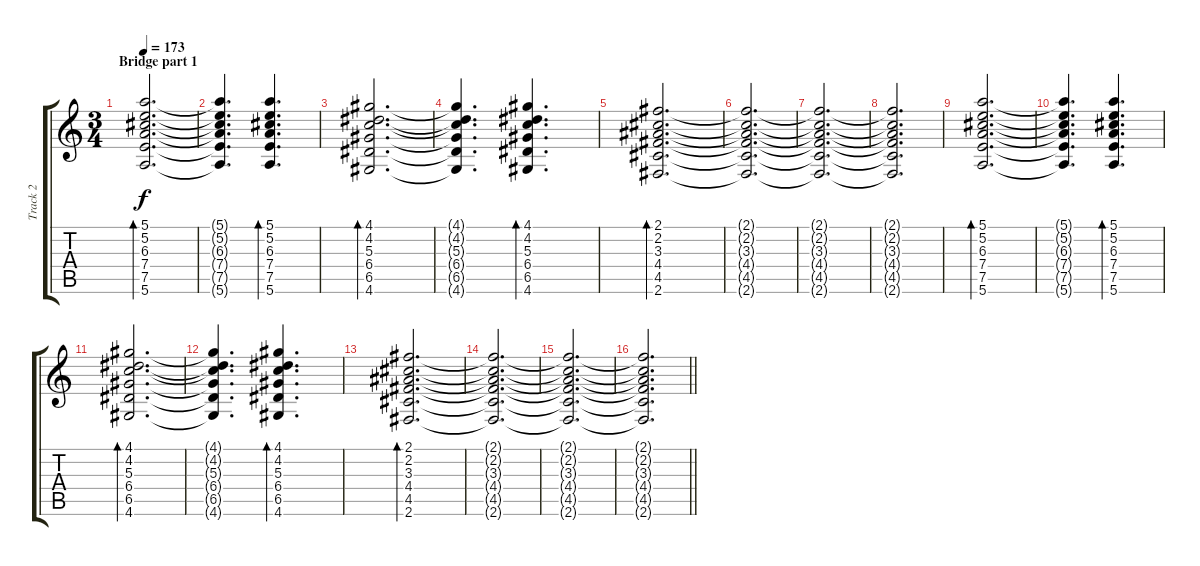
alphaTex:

\track ("Track 2" "Track 2") {instrument electricguitarjazz}
\staff {score tabs}
\tuning (E4 B3 G3 D3 A2 E2) {hide}
\ts (3 4)
\section ("" "Bridge part 1")
\tempo 173
\clef g2
\ks c
(5.1 5.2 6.3 7.4 7.5 5.6).2{d bd 120 dy f instrument electricguitarjazz} |
(5.1{t} 5.2{t} 6.3{t} 7.4{t} 7.5{t} 5.6{t}).4{d} (5.1 5.2 6.3 7.4 7.5 5.6).4{d bd 120} |
(4.1 4.2 5.3 6.4 6.5 4.6).2{d bd 120} |
(4.1{t} 4.2{t} 5.3{t} 6.4{t} 6.5{t} 4.6{t}).4{d} (4.1 4.2 5.3 6.4 6.5 4.6).4{d bd 120} |
(2.1 2.2 3.3 4.4 4.5 2.6).2{d bd 120} |
(2.1{t} 2.2{t} 3.3{t} 4.4{t} 4.5{t} 2.6{t}).2{d} |
(2.1{t} 2.2{t} 3.3{t} 4.4{t} 4.5{t} 2.6{t}).2{d} |
(2.1{t} 2.2{t} 3.3{t} 4.4{t} 4.5{t} 2.6{t}).2{d} |
(5.1 5.2 6.3 7.4 7.5 5.6).2{d bd 120 instrument electricguitarjazz} |
(5.1{t} 5.2{t} 6.3{t} 7.4{t} 7.5{t} 5.6{t}).4{d} (5.1 5.2 6.3 7.4 7.5 5.6).4{d bd 120} |
(4.1 4.2 5.3 6.4 6.5 4.6).2{d bd 120} |
(4.1{t} 4.2{t} 5.3{t} 6.4{t} 6.5{t} 4.6{t}).4{d} (4.1 4.2 5.3 6.4 6.5 4.6).4{d bd 120} |
(2.1 2.2 3.3 4.4 4.5 2.6).2{d bd 120} |
(2.1{t} 2.2{t} 3.3{t} 4.4{t} 4.5{t} 2.6{t}).2{d} |
(2.1{t} 2.2{t} 3.3{t} 4.4{t} 4.5{t} 2.6{t}).2{d} |
\barLineRight lightlight
(2.1{t} 2.2{t} 3.3{t} 4.4{t} 4.5{t} 2.6{t}).2{d}
